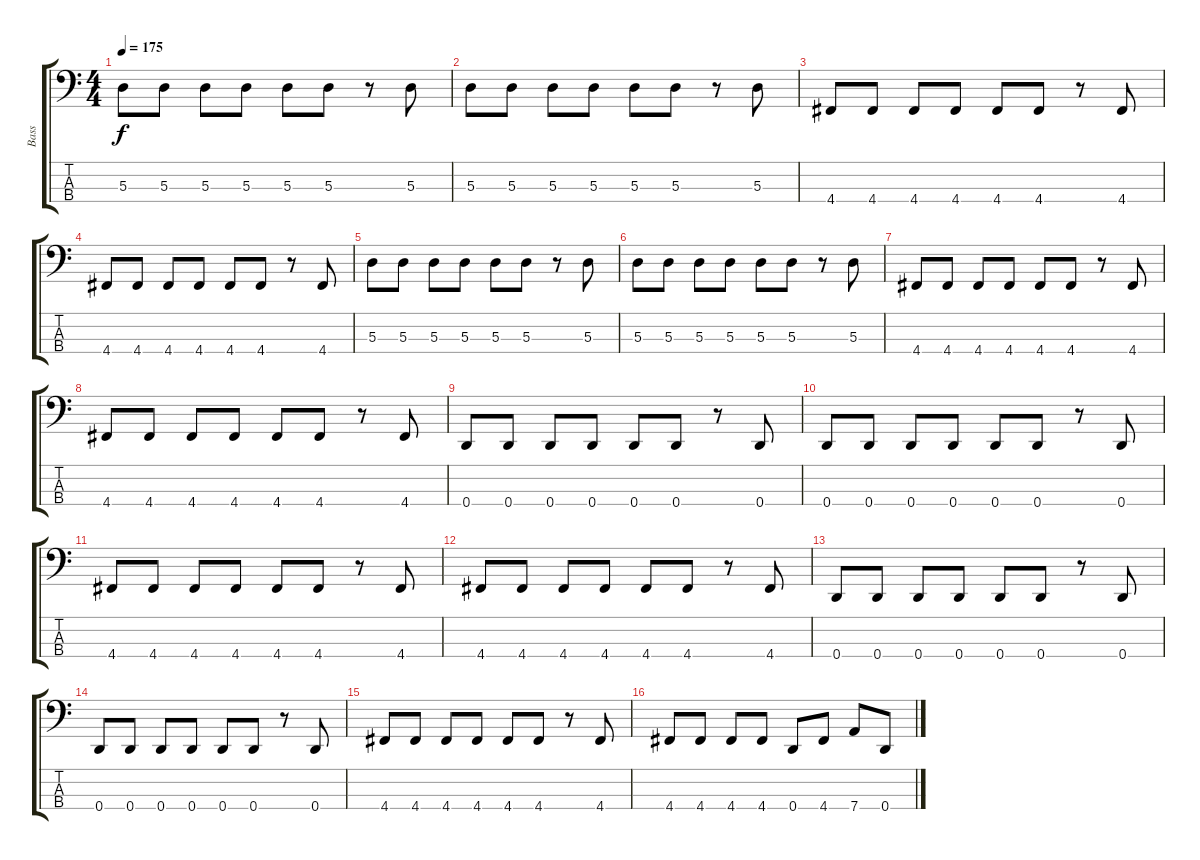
\track ("Bass" "Bass") {instrument electricbasspick}
\staff {score tabs}
\tuning (G2 D2 A1 D1) {hide}
\ts (4 4)
\tempo 175
\clef f4
\ks c
5.3.8{dy f} 5.3.8 5.3.8 5.3.8 5.3.8 5.3.8 r.8 5.3.8 |
5.3.8 5.3.8 5.3.8 5.3.8 5.3.8 5.3.8 r.8 5.3.8 |
4.4.8 4.4.8 4.4.8 4.4.8 4.4.8 4.4.8 r.8 4.4.8 |
4.4.8 4.4.8 4.4.8 4.4.8 4.4.8 4.4.8 r.8 4.4.8 |
5.3.8 5.3.8 5.3.8 5.3.8 5.3.8 5.3.8 r.8 5.3.8 |
5.3.8 5.3.8 5.3.8 5.3.8 5.3.8 5.3.8 r.8 5.3.8 |
4.4.8 4.4.8 4.4.8 4.4.8 4.4.8 4.4.8 r.8 4.4.8 |
4.4.8 4.4.8 4.4.8 4.4.8 4.4.8 4.4.8 r.8 4.4.8 |
0.4.8 0.4.8 0.4.8 0.4.8 0.4.8 0.4.8 r.8 0.4.8 |
0.4.8 0.4.8 0.4.8 0.4.8 0.4.8 0.4.8 r.8 0.4.8 |
4.4.8 4.4.8 4.4.8 4.4.8 4.4.8 4.4.8 r.8 4.4.8 |
4.4.8 4.4.8 4.4.8 4.4.8 4.4.8 4.4.8 r.8 4.4.8 |
0.4.8 0.4.8 0.4.8 0.4.8 0.4.8 0.4.8 r.8 0.4.8 |
0.4.8 0.4.8 0.4.8 0.4.8 0.4.8 0.4.8 r.8 0.4.8 |
4.4.8 4.4.8 4.4.8 4.4.8 4.4.8 4.4.8 r.8 4.4.8 |
4.4.8 4.4.8 4.4.8 4.4.8 0.4.8 4.4.8 7.4.8 0.4.8
